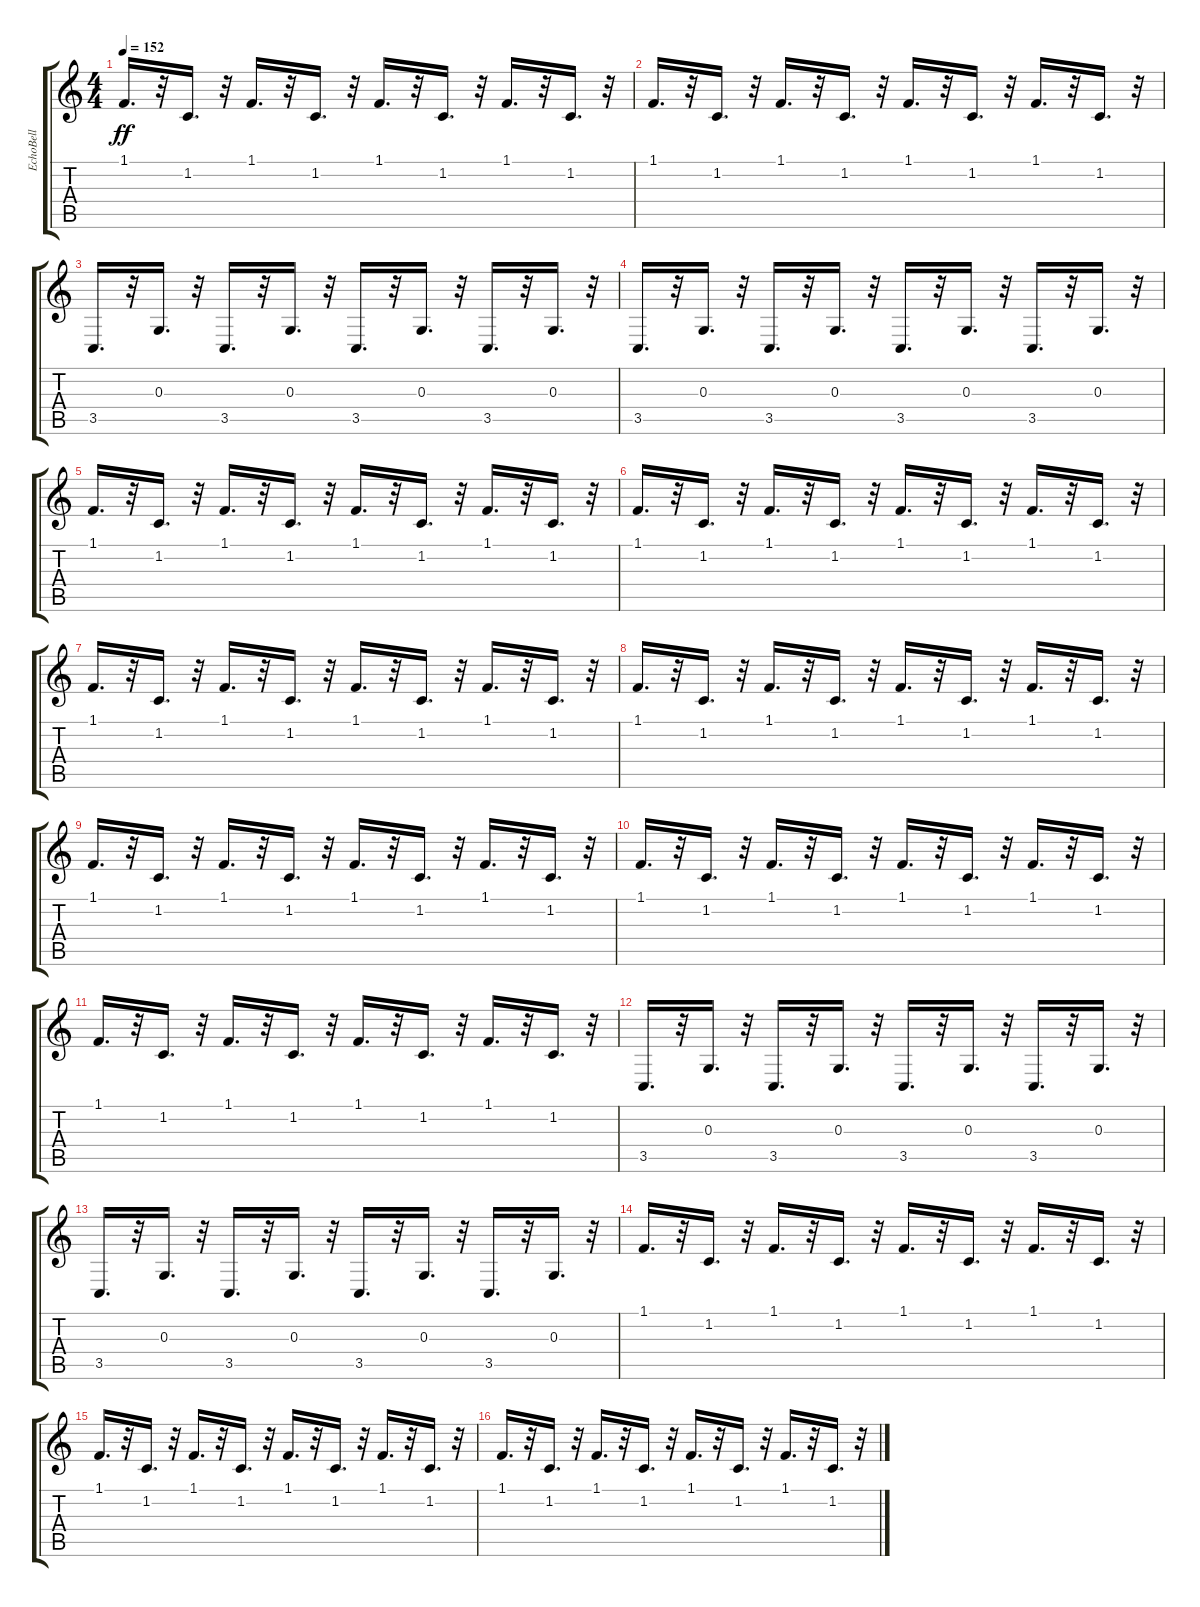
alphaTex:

\track ("EchoBell" "EchoBell") {instrument fx7echoes}
\staff {score tabs}
\tuning (E4 B3 G3 D3 A2 E2) {hide}
\ts (4 4)
\tempo 152
\clef g2
\ks c
1.1.16{d dy ff} r.32 1.2.16{d} r.32 1.1.16{d} r.32 1.2.16{d} r.32 1.1.16{d} r.32 1.2.16{d} r.32 1.1.16{d} r.32 1.2.16{d} r.32 |
1.1.16{d} r.32 1.2.16{d} r.32 1.1.16{d} r.32 1.2.16{d} r.32 1.1.16{d} r.32 1.2.16{d} r.32 1.1.16{d} r.32 1.2.16{d} r.32 |
3.5.16{d} r.32 0.3.16{d} r.32 3.5.16{d} r.32 0.3.16{d} r.32 3.5.16{d} r.32 0.3.16{d} r.32 3.5.16{d} r.32 0.3.16{d} r.32 |
3.5.16{d} r.32 0.3.16{d} r.32 3.5.16{d} r.32 0.3.16{d} r.32 3.5.16{d} r.32 0.3.16{d} r.32 3.5.16{d} r.32 0.3.16{d} r.32 |
1.1.16{d} r.32 1.2.16{d} r.32 1.1.16{d} r.32 1.2.16{d} r.32 1.1.16{d} r.32 1.2.16{d} r.32 1.1.16{d} r.32 1.2.16{d} r.32 |
1.1.16{d} r.32 1.2.16{d} r.32 1.1.16{d} r.32 1.2.16{d} r.32 1.1.16{d} r.32 1.2.16{d} r.32 1.1.16{d} r.32 1.2.16{d} r.32 |
1.1.16{d} r.32 1.2.16{d} r.32 1.1.16{d} r.32 1.2.16{d} r.32 1.1.16{d} r.32 1.2.16{d} r.32 1.1.16{d} r.32 1.2.16{d} r.32 |
1.1.16{d} r.32 1.2.16{d} r.32 1.1.16{d} r.32 1.2.16{d} r.32 1.1.16{d} r.32 1.2.16{d} r.32 1.1.16{d} r.32 1.2.16{d} r.32 |
1.1.16{d} r.32 1.2.16{d} r.32 1.1.16{d} r.32 1.2.16{d} r.32 1.1.16{d} r.32 1.2.16{d} r.32 1.1.16{d} r.32 1.2.16{d} r.32 |
1.1.16{d} r.32 1.2.16{d} r.32 1.1.16{d} r.32 1.2.16{d} r.32 1.1.16{d} r.32 1.2.16{d} r.32 1.1.16{d} r.32 1.2.16{d} r.32 |
1.1.16{d} r.32 1.2.16{d} r.32 1.1.16{d} r.32 1.2.16{d} r.32 1.1.16{d} r.32 1.2.16{d} r.32 1.1.16{d} r.32 1.2.16{d} r.32 |
3.5.16{d} r.32 0.3.16{d} r.32 3.5.16{d} r.32 0.3.16{d} r.32 3.5.16{d} r.32 0.3.16{d} r.32 3.5.16{d} r.32 0.3.16{d} r.32 |
3.5.16{d} r.32 0.3.16{d} r.32 3.5.16{d} r.32 0.3.16{d} r.32 3.5.16{d} r.32 0.3.16{d} r.32 3.5.16{d} r.32 0.3.16{d} r.32 |
1.1.16{d} r.32 1.2.16{d} r.32 1.1.16{d} r.32 1.2.16{d} r.32 1.1.16{d} r.32 1.2.16{d} r.32 1.1.16{d} r.32 1.2.16{d} r.32 |
1.1.16{d} r.32 1.2.16{d} r.32 1.1.16{d} r.32 1.2.16{d} r.32 1.1.16{d} r.32 1.2.16{d} r.32 1.1.16{d} r.32 1.2.16{d} r.32 |
1.1.16{d} r.32 1.2.16{d} r.32 1.1.16{d} r.32 1.2.16{d} r.32 1.1.16{d} r.32 1.2.16{d} r.32 1.1.16{d} r.32 1.2.16{d} r.32
